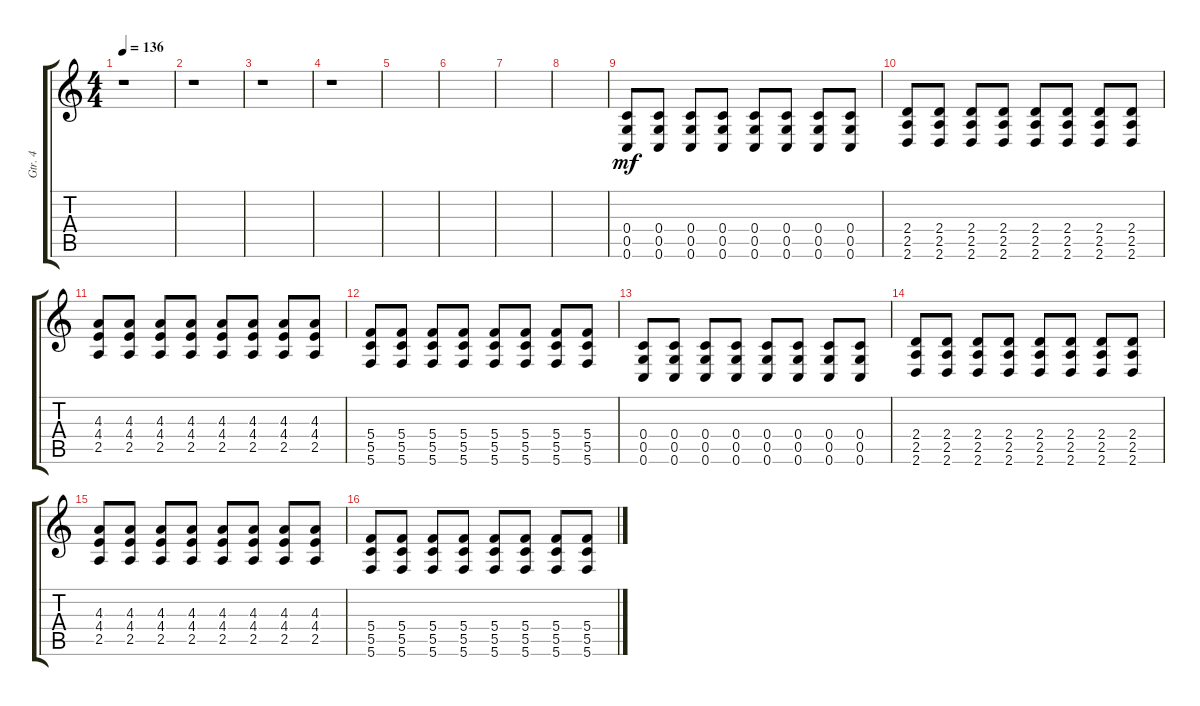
\track ("Gtr. 4" "Gtr. 4") {instrument distortionguitar}
\staff {score tabs}
\tuning (D4 A3 F3 C3 G2 C2) {hide}
\ts (4 4)
\tempo 136
\clef g2
\ks c
r.1{dy mf} |
r.1 |
r.1 |
r.1 |
|
|
|
|
(0.4 0.5 0.6).8 (0.4 0.5 0.6).8 (0.4 0.5 0.6).8 (0.4 0.5 0.6).8 (0.4 0.5 0.6).8 (0.4 0.5 0.6).8 (0.4 0.5 0.6).8 (0.4 0.5 0.6).8 |
(2.4 2.5 2.6).8 (2.4 2.5 2.6).8 (2.4 2.5 2.6).8 (2.4 2.5 2.6).8 (2.4 2.5 2.6).8 (2.4 2.5 2.6).8 (2.4 2.5 2.6).8 (2.4 2.5 2.6).8 |
(4.3 4.4 2.5).8 (4.3 4.4 2.5).8 (4.3 4.4 2.5).8 (4.3 4.4 2.5).8 (4.3 4.4 2.5).8 (4.3 4.4 2.5).8 (4.3 4.4 2.5).8 (4.3 4.4 2.5).8 |
(5.4 5.5 5.6).8 (5.4 5.5 5.6).8 (5.4 5.5 5.6).8 (5.4 5.5 5.6).8 (5.4 5.5 5.6).8 (5.4 5.5 5.6).8 (5.4 5.5 5.6).8 (5.4 5.5 5.6).8 |
(0.4 0.5 0.6).8 (0.4 0.5 0.6).8 (0.4 0.5 0.6).8 (0.4 0.5 0.6).8 (0.4 0.5 0.6).8 (0.4 0.5 0.6).8 (0.4 0.5 0.6).8 (0.4 0.5 0.6).8 |
(2.4 2.5 2.6).8 (2.4 2.5 2.6).8 (2.4 2.5 2.6).8 (2.4 2.5 2.6).8 (2.4 2.5 2.6).8 (2.4 2.5 2.6).8 (2.4 2.5 2.6).8 (2.4 2.5 2.6).8 |
(4.3 4.4 2.5).8 (4.3 4.4 2.5).8 (4.3 4.4 2.5).8 (4.3 4.4 2.5).8 (4.3 4.4 2.5).8 (4.3 4.4 2.5).8 (4.3 4.4 2.5).8 (4.3 4.4 2.5).8 |
(5.4 5.5 5.6).8 (5.4 5.5 5.6).8 (5.4 5.5 5.6).8 (5.4 5.5 5.6).8 (5.4 5.5 5.6).8 (5.4 5.5 5.6).8 (5.4 5.5 5.6).8 (5.4 5.5 5.6).8
